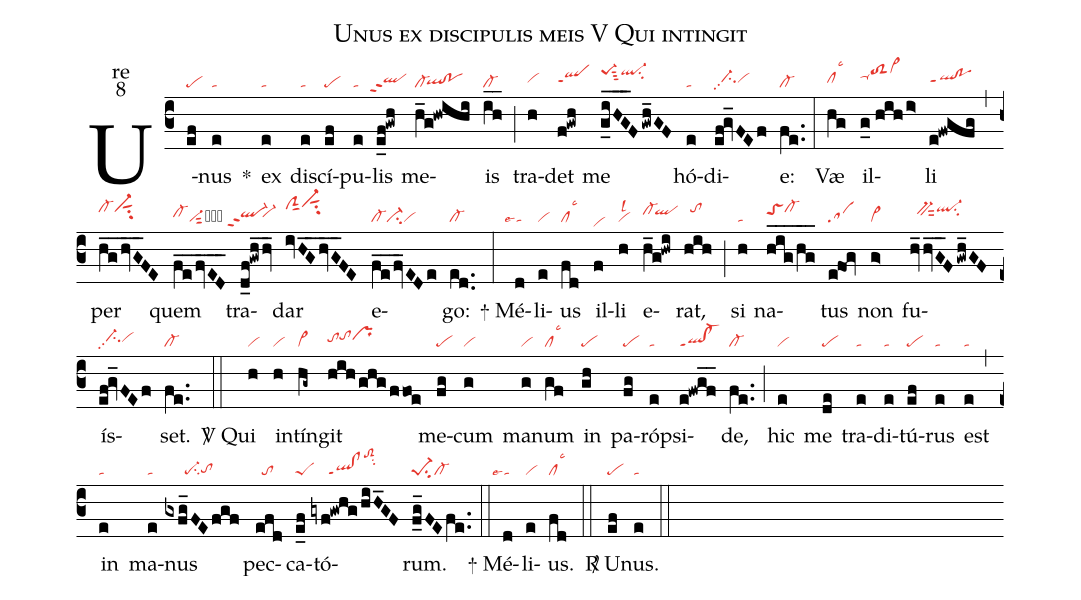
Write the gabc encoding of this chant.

name:Unus ex discipulis meis V Qui intingit;
office-part:re;
mode:8;
nabc-lines:1;
%%
(c3) U(ef|pe)nus(e|ta) <sp>*</sp>() ex(e|ta) dis(e|ta)cí(ef|pe)pu(e|ta)lis(e_f!gwh|``qlhhppt2) me(h_g!hwihi|cl-`qlhg!pohg)is(ih__|cl-) (;) tra(h|vihh)det(f!gwh|qlhhppt1) me(g_iHG___F/gwh_GF|pe-1hksut3ql-hksu2) hó(e|ta)di(ef!gv_FEf|//ci-hhpp2vihh)e:(fe..|cl-) (:) Væ(hg|clhhlsc3) il(g_0//hih/i>|ta-hjtoS2hkvi>hl)li(e!fwgfg|qlhh!pohhppt1) (,) per(hg__/hvG__FE|cl-hjvi-hjsut1su2) quem(fe__/fvED___|cl-hhvi-sut2hi) tra(d_f!gwh_hv_|````ql-hhppt2``vi-hh)dar(ivHG__hvG__FE|clShksut1vi-hlsut1su2) e(fe__/fv_EDe|cl-ci-vi)go:(ed..|cl-) (:)

<sp>+</sp> Mé(d|```talse1)li(e|vi)us(fd|cllsc3) il(f|vihd)li(h|vilsl2) e(h_g!hwi|cl-hi`qlhi)rat,(hih|//tohj) (;) si(h|ta) na(hig___/hg__|toShicl-hj)tus(e@fog|sa) non(g>|vi>) fu(hv_hvG__F/gwh_GF|//bv-hisut2ql-hjsu2)ís(ef!gv_FEf|//ci-hhpp2vihh)set.(fe..|cl-) (::)

<sp>V/</sp> Qui(h|vi) in(h|vi)tín(hg~|vi>)git(hih/ghg/ffoe|tohhtohiprhi) me(fg|pe)cum(g|vi) ma(g|vi)num(gf|cllsc3) in(gh|pe) pa(fg|pe)róp(e|ta)si(e!fwgf__|ql!cl-ppt1)de,(fe..|cl-) (;) hic(e|vi) me(de|pe) tra(e|ta)di(e|ta)tú(ef|pe)rus(e|ta) est(e|ta) (,) in(e|ta) ma(e|ta)nus(gxfg_FEfgf|//////pe-su2tohg) pec(efd|//to)ca(e_f|peS)tó(gyf!gwhg/hiH_GF|/////ql!clppt1toS2hmsu2)rum.(f_g_FEfe..|pe-1su2cl-) (::)

<sp>+</sp> Mé(d|```talse1)li(e|vi)us.(fd|cllsc3) (::)
<sp>R/</sp> U(ef|pe)nus.(e|ta) (::)
